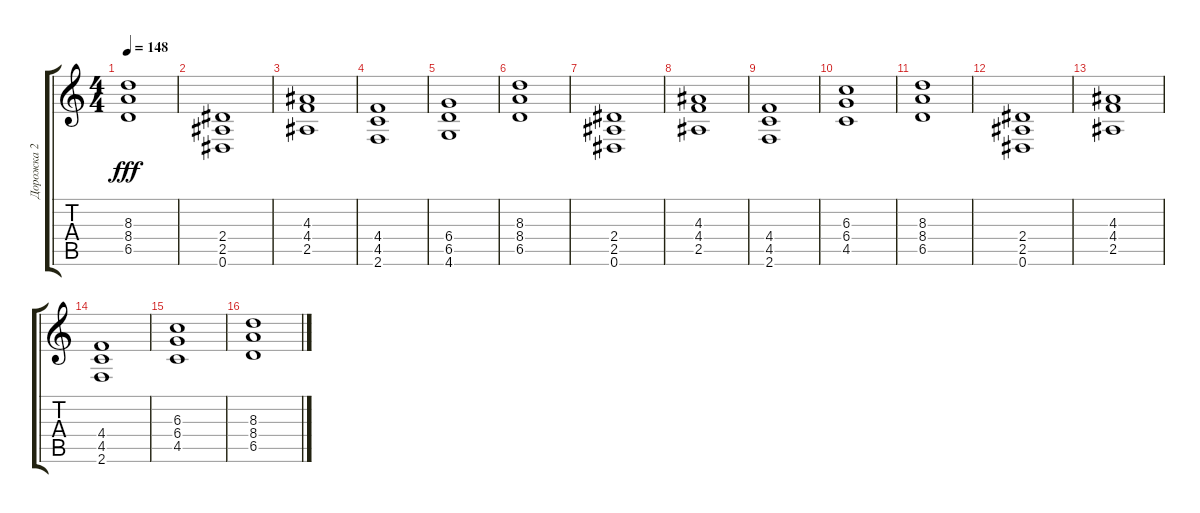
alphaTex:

\track ("Дорожка 2" "Дорожка 2") {instrument acousticguitarsteel}
\staff {score tabs}
\tuning (Eb4 Bb3 Gb3 Db3 Ab2 Eb2) {hide}
\ts (4 4)
\tempo 148
\clef g2
\ks c
(8.3 8.4 6.5).1{dy fff} |
(2.4 2.5 0.6).1 |
(4.3 4.4 2.5).1 |
(4.4 4.5 2.6).1 |
(6.4 6.5 4.6).1 |
(8.3 8.4 6.5).1 |
(2.4 2.5 0.6).1 |
(4.3 4.4 2.5).1 |
(4.4 4.5 2.6).1 |
(6.3 6.4 4.5).1 |
(8.3 8.4 6.5).1 |
(2.4 2.5 0.6).1 |
(4.3 4.4 2.5).1 |
(4.4 4.5 2.6).1 |
(6.3 6.4 4.5).1 |
(8.3 8.4 6.5).1
